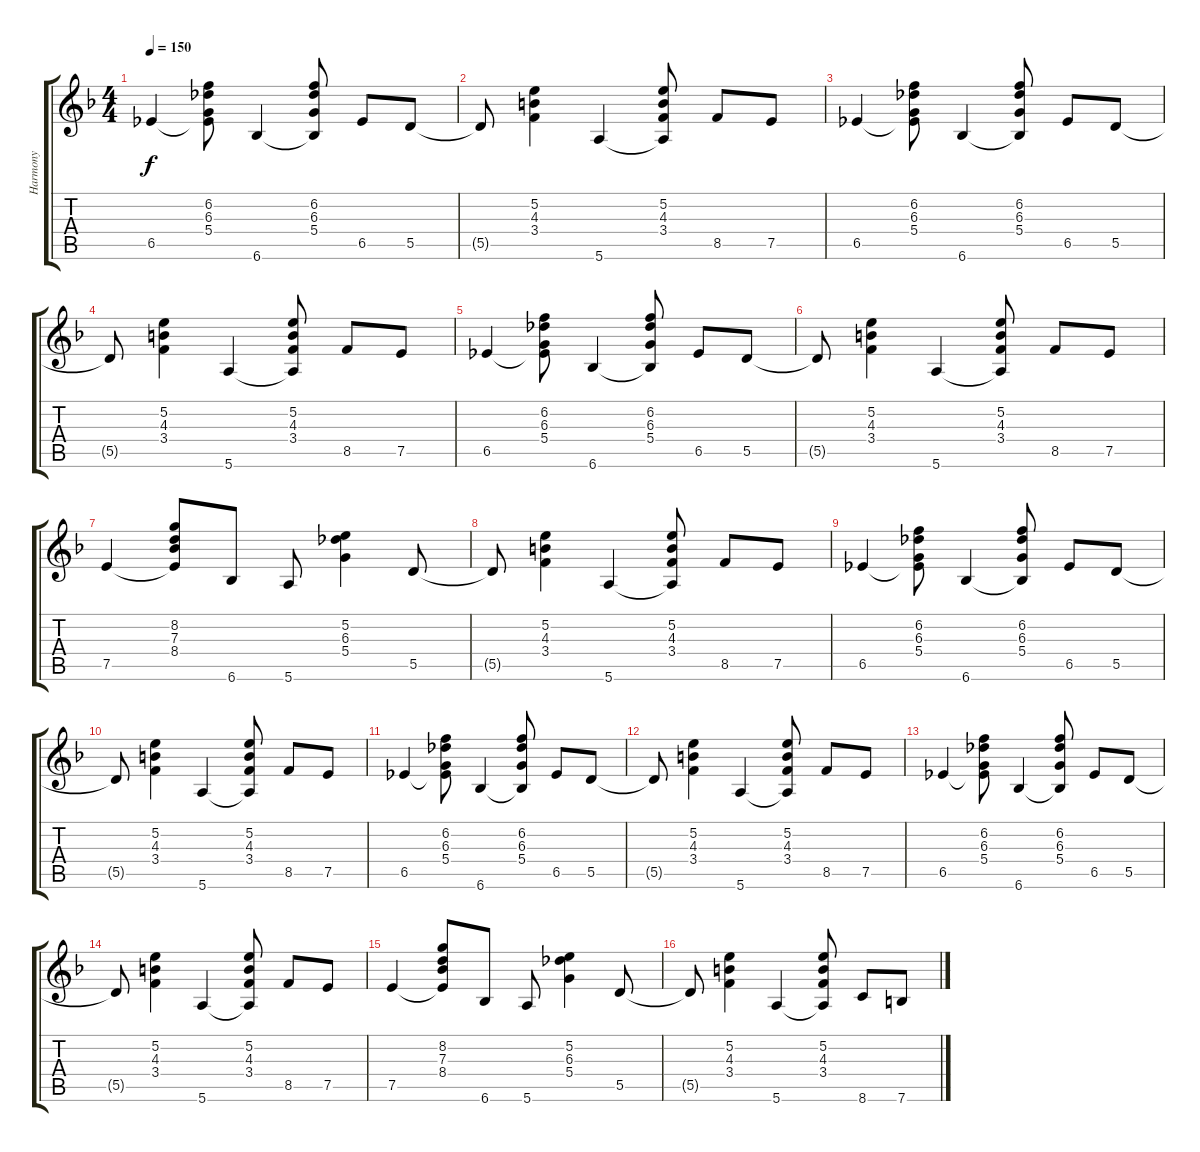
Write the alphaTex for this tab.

\track ("Harmony" "Harmony") {instrument acousticguitarnylon}
\staff {score tabs}
\tuning (E4 B3 G3 D3 A2 E2) {hide}
\ts (4 4)
\tempo 150
\clef g2
\ks dminor
6.5.4{dy f} (6.2 6.3 5.4 6.5{t}).8 6.6.4 (6.2 6.3 5.4 6.6{t}).8 6.5.8 5.5.8 |
5.5{t}.8 (5.2 4.3 3.4).4 5.6.4 (5.2 4.3 3.4 5.6{t}).8 8.5.8 7.5.8 |
6.5.4 (6.2 6.3 5.4 6.5{t}).8 6.6.4 (6.2 6.3 5.4 6.6{t}).8 6.5.8 5.5.8 |
5.5{t}.8 (5.2 4.3 3.4).4 5.6.4 (5.2 4.3 3.4 5.6{t}).8 8.5.8 7.5.8 |
6.5.4 (6.2 6.3 5.4 6.5{t}).8 6.6.4 (6.2 6.3 5.4 6.6{t}).8 6.5.8 5.5.8 |
5.5{t}.8 (5.2 4.3 3.4).4 5.6.4 (5.2 4.3 3.4 5.6{t}).8 8.5.8 7.5.8 |
7.5.4 (8.2 7.3 8.4 7.5{t}).8 6.6.8 5.6.8 (5.2 6.3 5.4).4 5.5.8 |
5.5{t}.8 (5.2 4.3 3.4).4 5.6.4 (5.2 4.3 3.4 5.6{t}).8 8.5.8 7.5.8 |
6.5.4 (6.2 6.3 5.4 6.5{t}).8 6.6.4 (6.2 6.3 5.4 6.6{t}).8 6.5.8 5.5.8 |
5.5{t}.8 (5.2 4.3 3.4).4 5.6.4 (5.2 4.3 3.4 5.6{t}).8 8.5.8 7.5.8 |
6.5.4 (6.2 6.3 5.4 6.5{t}).8 6.6.4 (6.2 6.3 5.4 6.6{t}).8 6.5.8 5.5.8 |
5.5{t}.8 (5.2 4.3 3.4).4 5.6.4 (5.2 4.3 3.4 5.6{t}).8 8.5.8 7.5.8 |
6.5.4 (6.2 6.3 5.4 6.5{t}).8 6.6.4 (6.2 6.3 5.4 6.6{t}).8 6.5.8 5.5.8 |
5.5{t}.8 (5.2 4.3 3.4).4 5.6.4 (5.2 4.3 3.4 5.6{t}).8 8.5.8 7.5.8 |
7.5.4 (8.2 7.3 8.4 7.5{t}).8 6.6.8 5.6.8 (5.2 6.3 5.4).4 5.5.8 |
5.5{t}.8 (5.2 4.3 3.4).4 5.6.4 (5.2 4.3 3.4 5.6{t}).8 8.6.8 7.6.8
